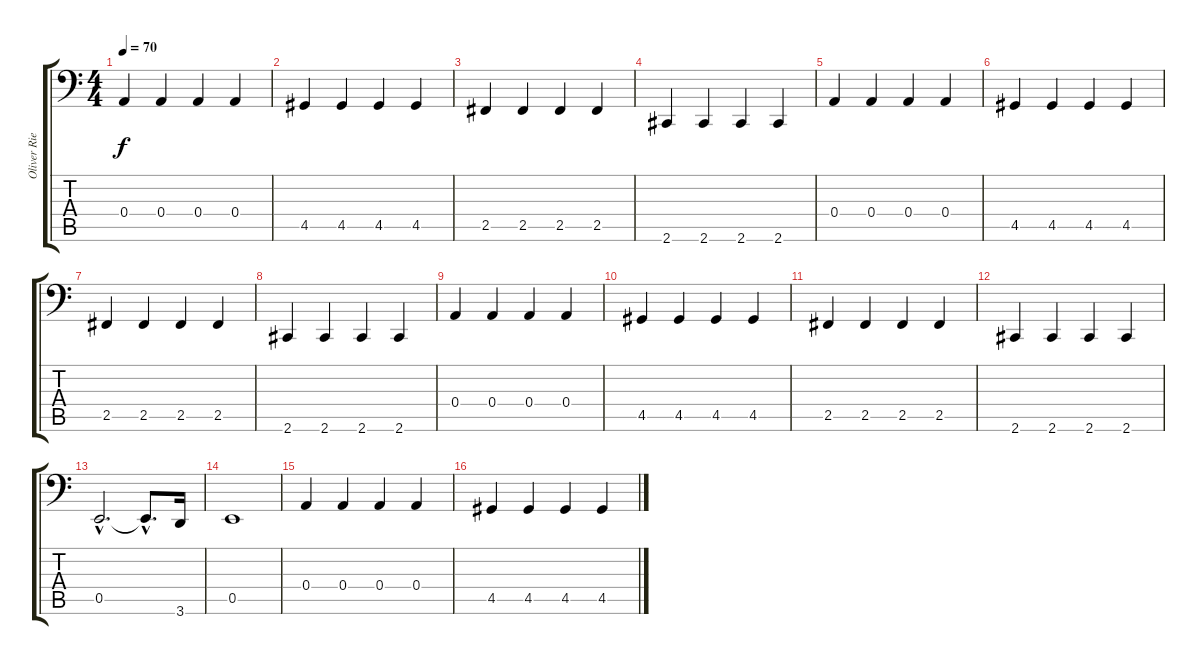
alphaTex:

\track ("Oliver Riedel" "Oliver Rie") {instrument fretlessbass}
\staff {score tabs}
\tuning (C3 G2 D2 A1 E1 B0) {hide}
\ts (4 4)
\tempo 70
\clef f4
\ks c
0.4.4{dy f} 0.4.4 0.4.4 0.4.4 |
4.5.4 4.5.4 4.5.4 4.5.4 |
2.5.4 2.5.4 2.5.4 2.5.4 |
2.6.4 2.6.4 2.6.4 2.6.4 |
0.4.4 0.4.4 0.4.4 0.4.4 |
4.5.4 4.5.4 4.5.4 4.5.4 |
2.5.4 2.5.4 2.5.4 2.5.4 |
2.6.4 2.6.4 2.6.4 2.6.4 |
0.4.4 0.4.4 0.4.4 0.4.4 |
4.5.4 4.5.4 4.5.4 4.5.4 |
2.5.4 2.5.4 2.5.4 2.5.4 |
2.6.4 2.6.4 2.6.4 2.6.4 |
0.5{hac}.2{d} 0.5{hac t}.8{d} 3.6.16 |
0.5.1 |
0.4.4 0.4.4 0.4.4 0.4.4 |
4.5.4 4.5.4 4.5.4 4.5.4
